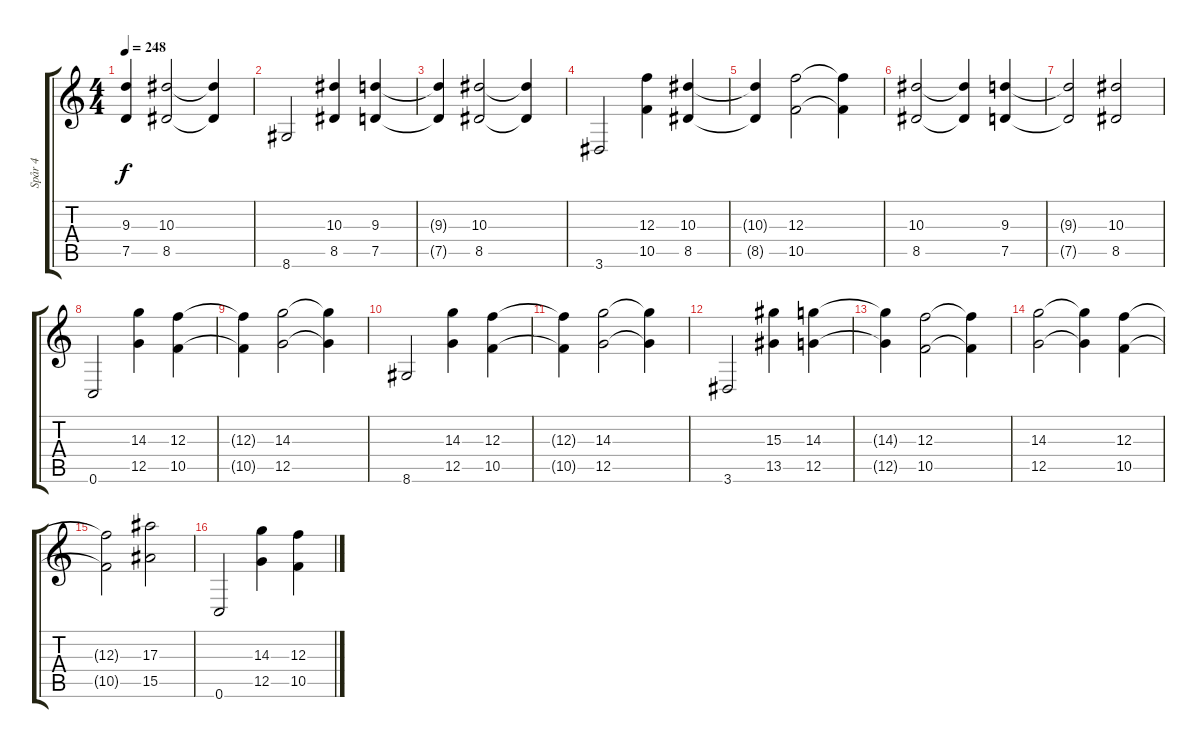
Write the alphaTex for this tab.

\track ("Spår 4" "Spår 4") {instrument distortionguitar}
\staff {score tabs}
\tuning (D4 A3 F3 C3 G2 C2) {hide}
\ts (4 4)
\tempo 248
\clef g2
\ks c
(9.3{t} 7.5{t}).4{dy f} (10.3 8.5).2 (10.3{t} 8.5{t}).4 |
8.6.2 (10.3 8.5).4 (9.3 7.5).4 |
(9.3{t} 7.5{t}).4 (10.3 8.5).2 (10.3{t} 8.5{t}).4 |
3.6.2 (12.3 10.5).4 (10.3 8.5).4 |
(10.3{t} 8.5{t}).4 (12.3 10.5).2 (12.3{t} 10.5{t}).4 |
(10.3 8.5).2 (10.3{t} 8.5{t}).4 (9.3 7.5).4 |
(9.3{t} 7.5{t}).2 (10.3 8.5).2 |
0.6.2 (14.3 12.5).4 (12.3 10.5).4 |
(12.3{t} 10.5{t}).4 (14.3 12.5).2 (14.3{t} 12.5{t}).4 |
8.6.2 (14.3 12.5).4 (12.3 10.5).4 |
(12.3{t} 10.5{t}).4 (14.3 12.5).2 (14.3{t} 12.5{t}).4 |
3.6.2 (15.3 13.5).4 (14.3 12.5).4 |
(14.3{t} 12.5{t}).4 (12.3 10.5).2 (12.3{t} 10.5{t}).4 |
(14.3 12.5).2 (14.3{t} 12.5{t}).4 (12.3 10.5).4 |
(12.3{t} 10.5{t}).2 (17.3 15.5).2 |
0.6.2 (14.3 12.5).4 (12.3 10.5).4
